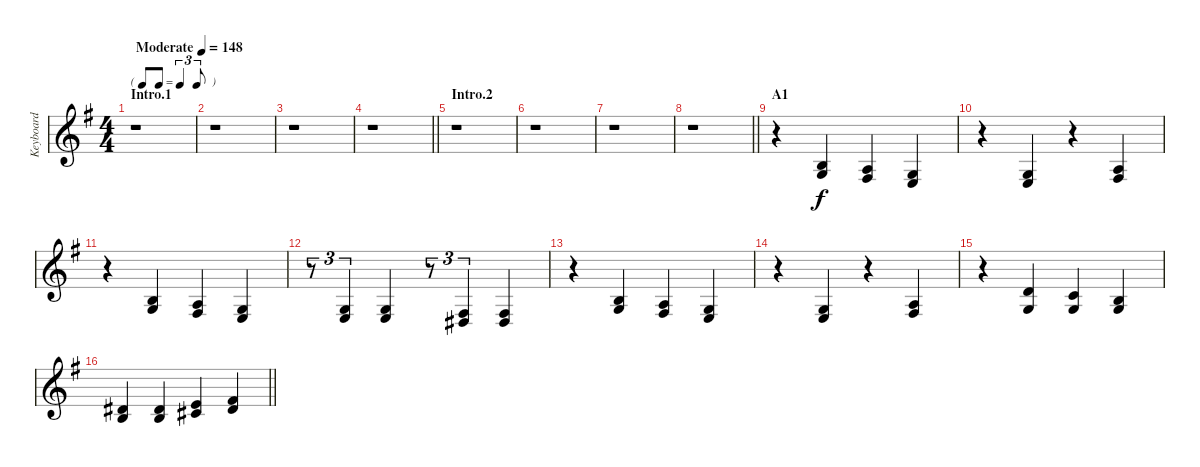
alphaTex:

\track ("Keyboard" "Keyboard") {instrument stringensemble1}
\staff {score}
\tuning (E4 B3 G3 D3 A2 E2) {hide}
\ts (4 4)
\tf triplet8th
\section ("" "Intro.1")
\tempo (148 "Moderate")
\clef g2
\ks g
r.1{dy f instrument stringensemble1} |
r.1 |
r.1 |
\barLineRight lightlight
r.1 |
\section ("" "Intro.2")
r.1 |
r.1 |
r.1 |
\barLineRight lightlight
r.1 |
\section ("" "A1")
r.4 (0.2 0.3).4 (2.3 4.4).4 (0.3 2.4).4 |
r.4 (0.3 2.4).4 r.4 (2.3 4.4).4 |
r.4 (0.2 0.3).4 (2.3 4.4).4 (0.3 2.4).4 |
r.8{tu (3 2)} (0.3 2.4).4{tu (3 2)} (0.3 2.4).4 r.8{tu (3 2)} (4.4 6.5).4{tu (3 2)} (4.4 6.5).4 |
r.4 (0.2 0.3).4 (2.3 4.4).4 (0.3 2.4).4 |
r.4 (0.3 2.4).4 r.4 (2.3 4.4).4 |
r.4 (3.2 0.3).4 (1.2 0.3).4 (0.2 0.3).4 |
\barLineRight lightlight
(4.2 4.3).4 (4.2 4.3).4 (0.1 2.2).4 (2.1 4.2).4
